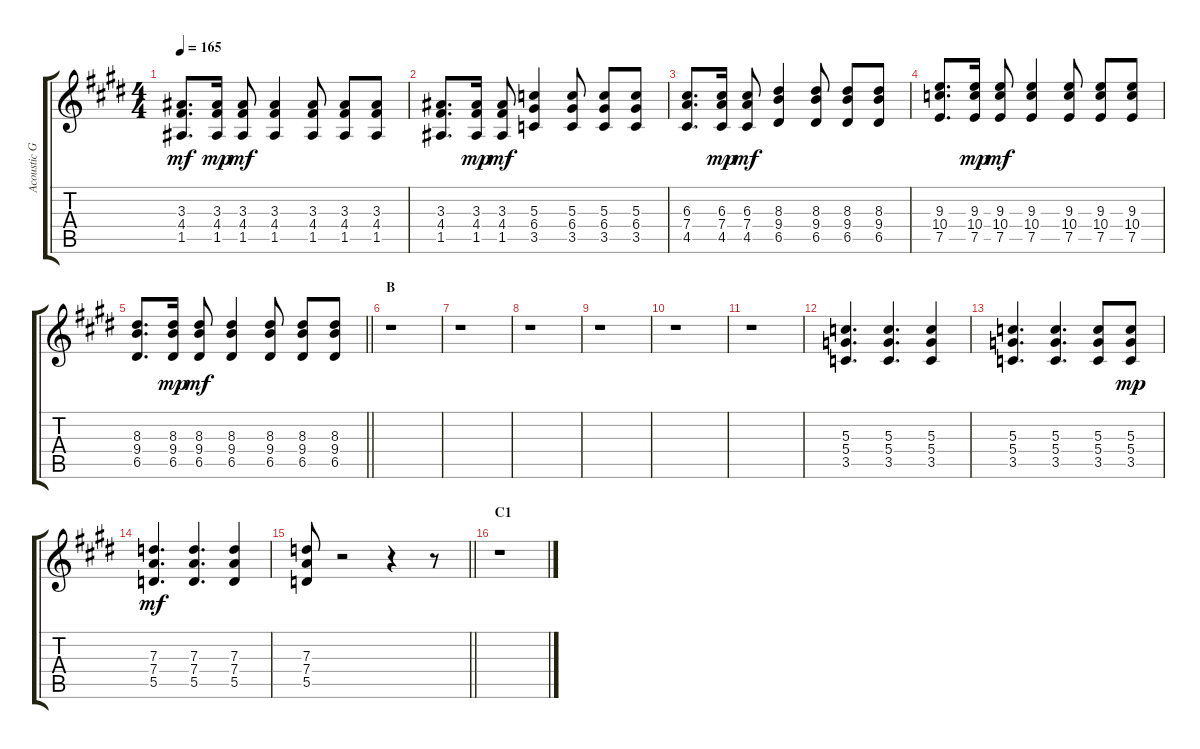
\track ("Acoustic Guitar 2" "Acoustic G") {instrument acousticguitarsteel}
\staff {score tabs}
\tuning (E4 B3 G3 D3 A2 E2) {hide}
\ts (4 4)
\tempo 165
\clef g2
\ks e
(3.3 4.4 1.5).8{d dy mf} (3.3 4.4 1.5).16{dy mp} (3.3 4.4 1.5).8{dy mf} (3.3 4.4 1.5).4 (3.3 4.4 1.5).8 (3.3 4.4 1.5).8 (3.3 4.4 1.5).8 |
(3.3 4.4 1.5).8{d} (3.3 4.4 1.5).16{dy mp} (3.3 4.4 1.5).8{dy mf} (5.3 6.4 3.5).4 (5.3 6.4 3.5).8 (5.3 6.4 3.5).8 (5.3 6.4 3.5).8 |
(6.3 7.4 4.5).8{d} (6.3 7.4 4.5).16{dy mp} (6.3 7.4 4.5).8{dy mf} (8.3 9.4 6.5).4 (8.3 9.4 6.5).8 (8.3 9.4 6.5).8 (8.3 9.4 6.5).8 |
(9.3 10.4 7.5).8{d} (9.3 10.4 7.5).16{dy mp} (9.3 10.4 7.5).8{dy mf} (9.3 10.4 7.5).4 (9.3 10.4 7.5).8 (9.3 10.4 7.5).8 (9.3 10.4 7.5).8 |
\barLineRight lightlight
(8.3 9.4 6.5).8{d} (8.3 9.4 6.5).16{dy mp} (8.3 9.4 6.5).8{dy mf} (8.3 9.4 6.5).4 (8.3 9.4 6.5).8 (8.3 9.4 6.5).8 (8.3 9.4 6.5).8 |
\section ("" "B")
r.1 |
r.1 |
r.1 |
r.1 |
r.1 |
r.1 |
(5.3 5.4 3.5).4{d} (5.3 5.4 3.5).4{d} (5.3 5.4 3.5).4 |
(5.3 5.4 3.5).4{d} (5.3 5.4 3.5).4{d} (5.3 5.4 3.5).8 (5.3 5.4 3.5).8{dy mp} |
(7.3 7.4 5.5).4{d dy mf} (7.3 7.4 5.5).4{d} (7.3 7.4 5.5).4 |
\barLineRight lightlight
(7.3 7.4 5.5).8 r.2 r.4 r.8 |
\section ("" "C1")
r.1
